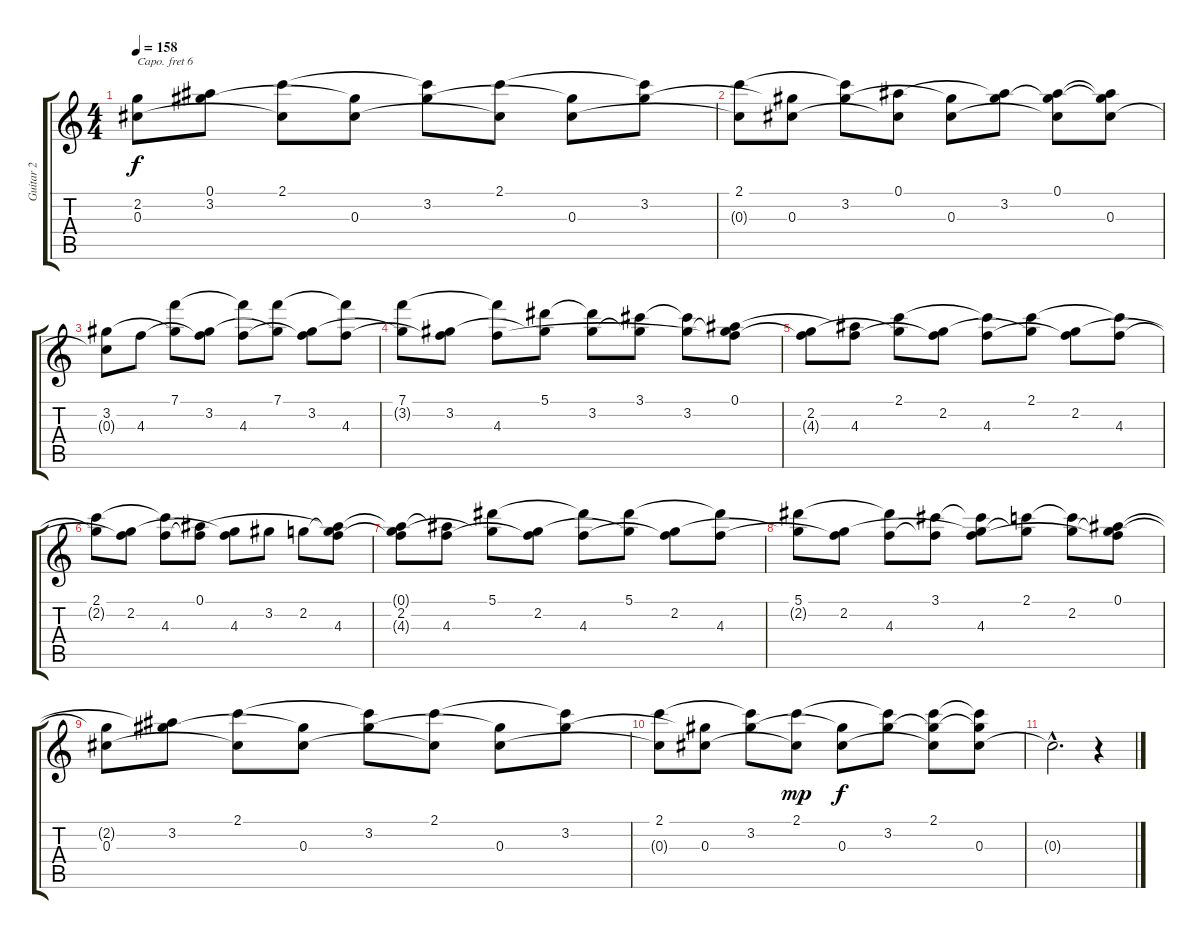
\track ("Guitar 2" "Guitar 2") {instrument acousticguitarnylon}
\staff {score tabs}
\capo 6
\tuning (E4 B3 G3 D3 A2 E2) {hide}
\ts (4 4)
\tempo 158
\clef g2
\ks c
(2.2{t} 0.3).8{dy f} (0.1{t} 3.2).8 (2.1 0.3{t}).8 (3.2{t} 0.3).8 (2.1{t} 3.2).8 (2.1 0.3{t}).8 (3.2{t} 0.3).8 (2.1{t} 3.2).8 |
(2.1 0.3{t}).8 (3.2{t} 0.3).8 (2.1{t} 3.2).8 (0.1 0.3{t}).8 (3.2{t} 0.3).8 (0.1{t} 3.2).8 (0.1 3.2{t} 0.3{t}).8 (0.1{t} 3.2{t} 0.3).8 |
(3.2 0.3{t}).8 4.3.8 (7.1 3.2{t}).8 (3.2 4.3{t}).8 (7.1{t} 4.3).8 (7.1 3.2{t}).8 (3.2 4.3{t}).8 (7.1{t} 4.3).8 |
(7.1 3.2{t}).8 (3.2 4.3{t}).8 (7.1{t} 4.3).8 (5.1 3.2{t}).8 (5.1{t} 3.2).8 (3.1 3.2{t}).8 (3.1{t} 3.2).8 (0.1 3.2{t} 4.3{t}).8 |
(2.2 4.3{t}).8 (0.1{t} 4.3).8 (2.1 2.2{t}).8 (2.2 4.3{t}).8 (2.1{t} 4.3).8 (2.1 2.2{t}).8 (2.2 4.3{t}).8 (2.1{t} 4.3).8 |
(2.1 2.2{t}).8 (2.2 4.3{t}).8 (2.1{t} 4.3).8 (0.1 4.3{t}).8 (2.2{t} 4.3).8 3.2.8 2.2.8 (0.1{t} 2.2{t} 4.3).8 |
(0.1{t} 2.2 4.3{t}).8 (0.1{t} 4.3).8 (5.1 2.2{t}).8 (2.2 4.3{t}).8 (5.1{t} 4.3).8 (5.1 2.2{t}).8 (2.2 4.3{t}).8 (5.1{t} 4.3).8 |
(5.1 2.2{t}).8 (2.2 4.3{t}).8 (5.1{t} 4.3).8 (3.1 4.3{t}).8 (3.1{t} 2.2{t} 4.3).8 (2.1 2.2{t}).8 (2.1{t} 2.2).8 (0.1 2.2{t} 4.3{t}).8 |
(2.2{t} 0.3).8 (0.1{t} 3.2).8 (2.1 0.3{t}).8 (3.2{t} 0.3).8 (2.1{t} 3.2).8 (2.1 0.3{t}).8 (3.2{t} 0.3).8 (2.1{t} 3.2).8 |
(2.1 0.3{t}).8 (3.2{t} 0.3).8 (2.1{t} 3.2).8 (2.1 0.3{t}).8{dy mp} (3.2{t} 0.3).8{dy f} (2.1{t} 3.2).8 (2.1 3.2{t} 0.3{t}).8 (2.1{t} 3.2{t} 0.3).8 |
0.3{hac t}.2{d} r.4
